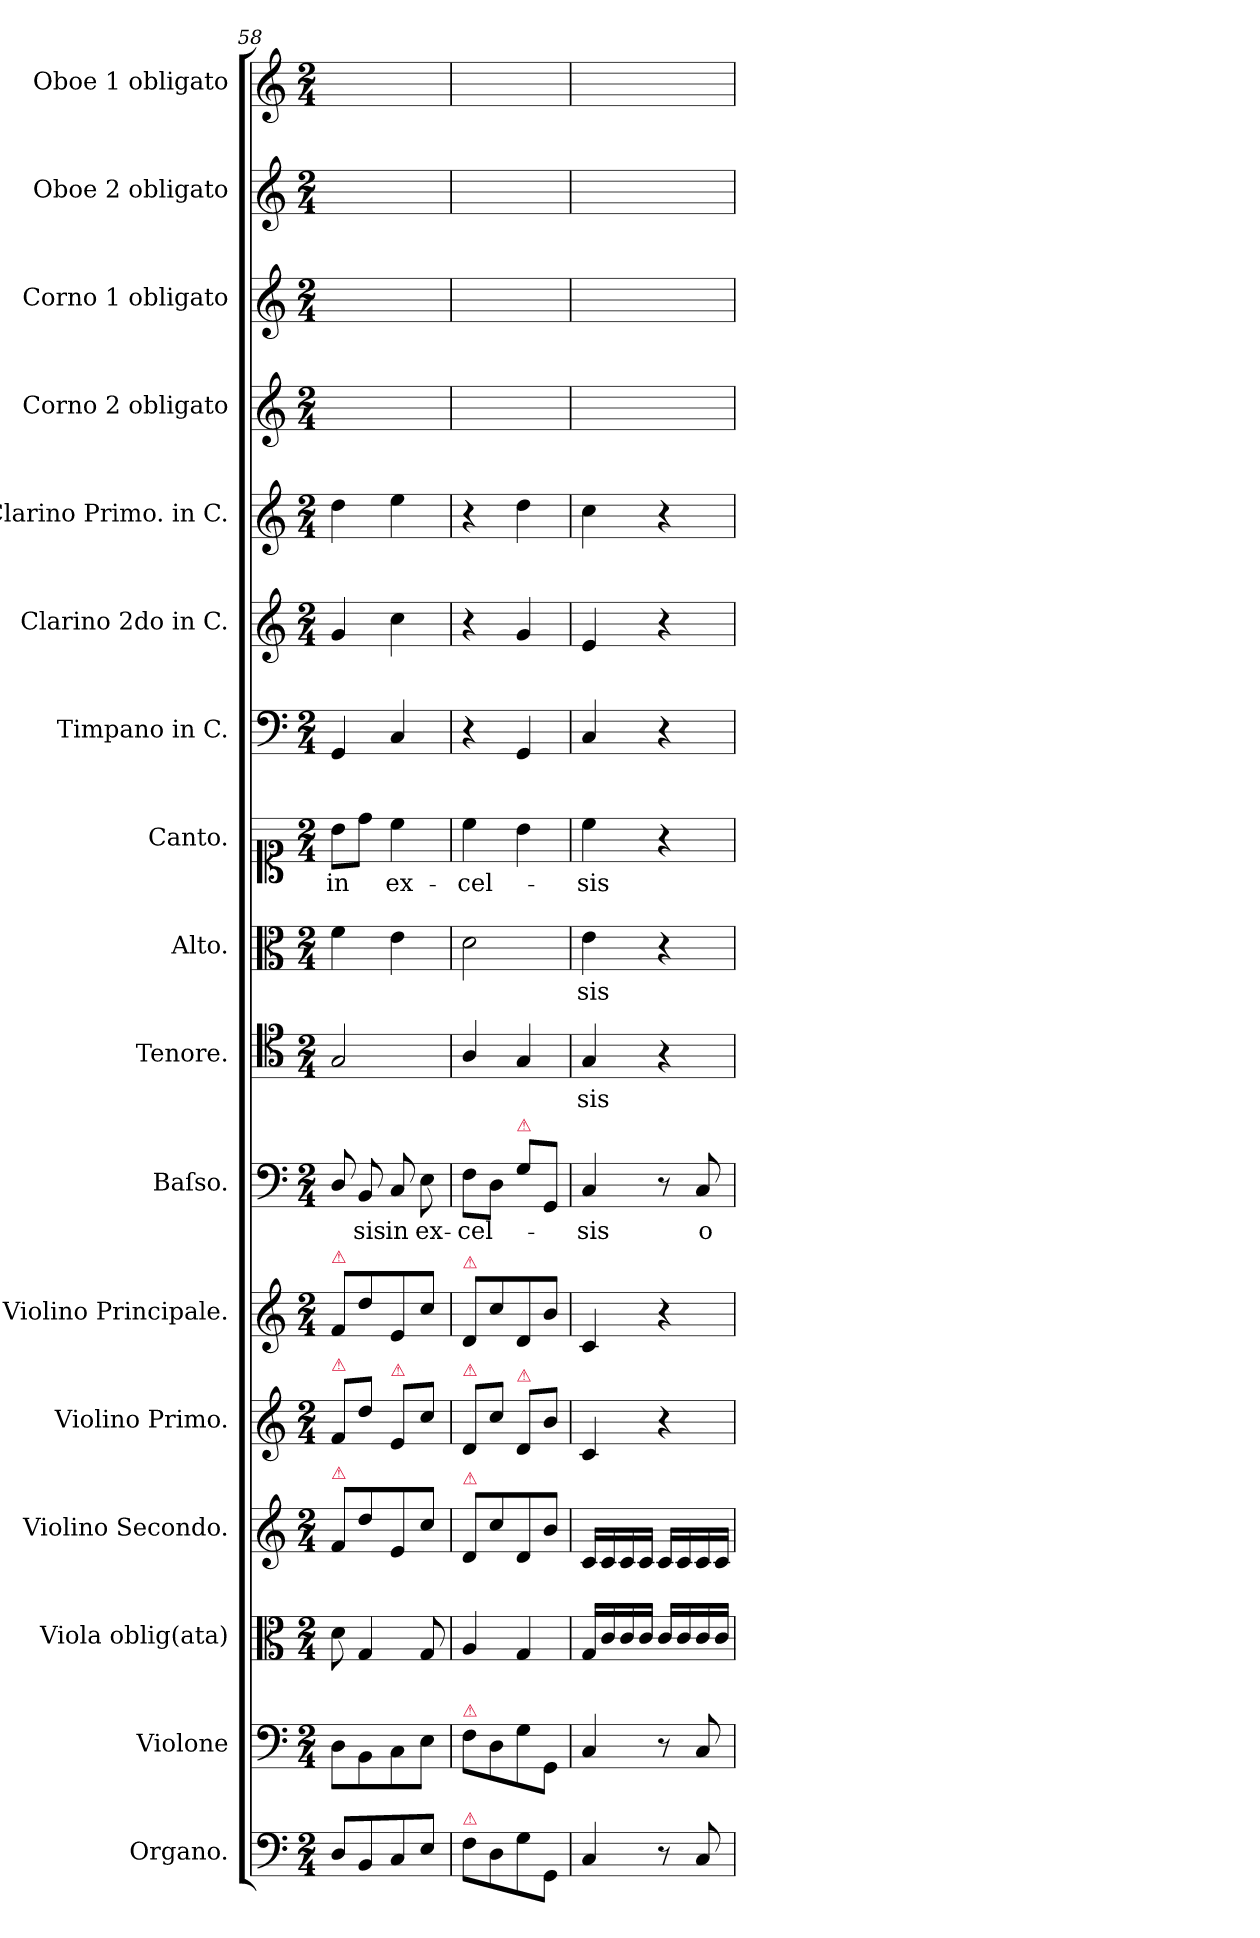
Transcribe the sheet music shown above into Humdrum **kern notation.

**kern	**kern	**kern	**kern	**kern	**kern	**kern	**text	**kern	**text	**kern	**text	**kern	**text	**kern	**kern	**kern	**kern	**kern	**kern	**kern
*part17	*part16	*part15	*part14	*part13	*part12	*part11	*part11	*part10	*part10	*part9	*part9	*part8	*part8	*part7	*part6	*part5	*part4	*part3	*part2	*part1
*staff17	*staff16	*staff15	*staff14	*staff13	*staff12	*staff11	*staff11	*staff10	*staff10	*staff9	*staff9	*staff8	*staff8	*staff7	*staff6	*staff5	*staff4	*staff3	*staff2	*staff1
*I"Organo.	*I"Violone	*I"Viola oblig(ata)	*I"Violino Secondo.	*I"Violino Primo.	*I"Violino Principale.	*I"Baſso.	*	*I"Tenore.	*	*I"Alto.	*	*I"Canto.	*	*I"Timpano in C.	*I"Clarino 2do in C.	*I"Clarino Primo. in C.	*I"Corno 2 obligato	*I"Corno 1 obligato	*I"Oboe 2 obligato	*I"Oboe 1 obligato
*I'Org.	*I'Vlne	*I'Vla.	*	*I'Vn I	*I'Vln. Princ.	*I'B.	*	*I'T.	*	*I'A.	*	*I'C.	*	*I'Timp.	*I'Clno 2 in C.	*I'Clno 1 in C	*I'[C. 2 obl.]	*I'[C. 1 obl.]	*I'[Ob. 2]	*I'[Ob. 1]
*clefF4	*clefF4	*clefC3	*clefG2	*clefG2	*clefG2	*clefF4	*	*clefC4	*	*clefC3	*	*clefC1	*	*clefF4	*clefG2	*clefG2	*clefG2	*clefG2	*clefG2	*clefG2
*k[]	*k[]	*k[]	*k[]	*k[]	*k[]	*k[]	*	*k[]	*	*k[]	*	*k[]	*	*k[]	*k[]	*k[]	*k[]	*k[]	*k[]	*k[]
*M2/4	*M2/4	*M2/4	*M2/4	*M2/4	*M2/4	*M2/4	*	*M2/4	*	*M2/4	*	*M2/4	*	*M2/4	*M2/4	*M2/4	*M2/4	*M2/4	*M2/4	*M2/4
=58	=58	=58	=58	=58	=58	=58	=58	=58	=58	=58	=58	=58	=58	=58	=58	=58	=58	=58	=58	=58
!	!	!	!	!	!LO:TX:a:color=crimson:t=⚠	!	!	!	!	!	!	!	!	!	!	!	!	!	!	!
!	!	!	!	!LO:TX:a:color=crimson:t=⚠	!	!	!	!	!	!	!	!	!	!	!	!	!	!	!	!
!	!	!	!LO:TX:a:color=crimson:t=⚠	!	!	!	!	!	!	!	!	!	!	!	!	!	!	!	!	!
8D/L	8D\L	8d\	8f/L	8f/L	8f/L	8D/	.	2G/	.	4f\	.	8b\L	in	4GG/	4g/	4dd\	2ryy	2ryy	2ryy	2ryy
8BB/	8BB\	4G/	8dd\	8dd\J	8dd\	8BB/	-sis	.	.	.	.	8dd\J	.	.	.	.	.	.	.	.
!	!	!	!	!LO:TX:a:color=crimson:t=⚠	!	!	!	!	!	!	!	!	!	!	!	!	!	!	!	!
8C/	8C\	.	8e/	8e/L	8e/	8C/	in	.	.	4e\	.	4cc\	ex-	4C/	4cc\	4ee\	.	.	.	.
8E/J	8E\J	8G/	8cc\J	8cc\J	8cc/J	8E\	ex-	.	.	.	.	.	.	.	.	.	.	.	.	.
=59	=59	=59	=59	=59	=59	=59	=59	=59	=59	=59	=59	=59	=59	=59	=59	=59	=59	=59	=59	=59
!	!	!	!	!	!LO:TX:a:color=crimson:t=⚠	!	!	!	!	!	!	!	!	!	!	!	!	!	!	!
!	!	!	!	!LO:TX:a:color=crimson:t=⚠	!	!	!	!	!	!	!	!	!	!	!	!	!	!	!	!
!	!	!	!LO:TX:a:color=crimson:t=⚠	!	!	!	!	!	!	!	!	!	!	!	!	!	!	!	!	!
!	!LO:TX:a:color=crimson:t=⚠	!	!	!	!	!	!	!	!	!	!	!	!	!	!	!	!	!	!	!
!LO:TX:a:color=crimson:t=⚠	!	!	!	!	!	!	!	!	!	!	!	!	!	!	!	!	!	!	!	!
8F\L	8F\L	4A/	8d/L	8d/L	8d/L	8F\L	-cel-	4A/	.	2d\	.	4cc\	-cel-	4r	4r	4r	2ryy	2ryy	2ryy	2ryy
8D\	8D\	.	8cc\	8cc\J	8cc\	8D\J	.	.	.	.	.	.	.	.	.	.	.	.	.	.
!	!	!	!	!	!	!LO:TX:a:color=crimson:t=⚠	!	!	!	!	!	!	!	!	!	!	!	!	!	!
!	!	!	!	!LO:TX:a:color=crimson:t=⚠	!	!	!	!	!	!	!	!	!	!	!	!	!	!	!	!
8G\	8G\	4G/	8d/	8d/L	8d/	8G\L	.	4G/	.	.	.	4b\	.	4GG/	4g/	4dd\	.	.	.	.
8GG/J	8GG/J	.	8b\J	8b\J	8b/J	8GG/J	.	.	.	.	.	.	.	.	.	.	.	.	.	.
=60	=60	=60	=60	=60	=60	=60	=60	=60	=60	=60	=60	=60	=60	=60	=60	=60	=60	=60	=60	=60
4C/	4C/	16G/LL	16c/LL	4c/	4c/	4C/	-sis	4G/	-sis	4e\	-sis	4cc\	-sis	4C/	4e/	4cc\	2ryy	2ryy	2ryy	2ryy
.	.	16c/	16c/	.	.	.	.	.	.	.	.	.	.	.	.	.	.	.	.	.
.	.	16c/	16c/	.	.	.	.	.	.	.	.	.	.	.	.	.	.	.	.	.
.	.	16c/JJ	16c/JJ	.	.	.	.	.	.	.	.	.	.	.	.	.	.	.	.	.
8r	8r	16c/LL	16c/LL	4r	4r	8r	.	4r	.	4r	.	4r	.	4r	4r	4r	.	.	.	.
.	.	16c/	16c/	.	.	.	.	.	.	.	.	.	.	.	.	.	.	.	.	.
8C/	8C/	16c/	16c/	.	.	8C/	o-	.	.	.	.	.	.	.	.	.	.	.	.	.
.	.	16c/JJ	16c/JJ	.	.	.	.	.	.	.	.	.	.	.	.	.	.	.	.	.
=	=	=	=	=	=	=	=	=	=	=	=	=	=	=	=	=	=	=	=	=
*-	*-	*-	*-	*-	*-	*-	*-	*-	*-	*-	*-	*-	*-	*-	*-	*-	*-	*-	*-	*-
